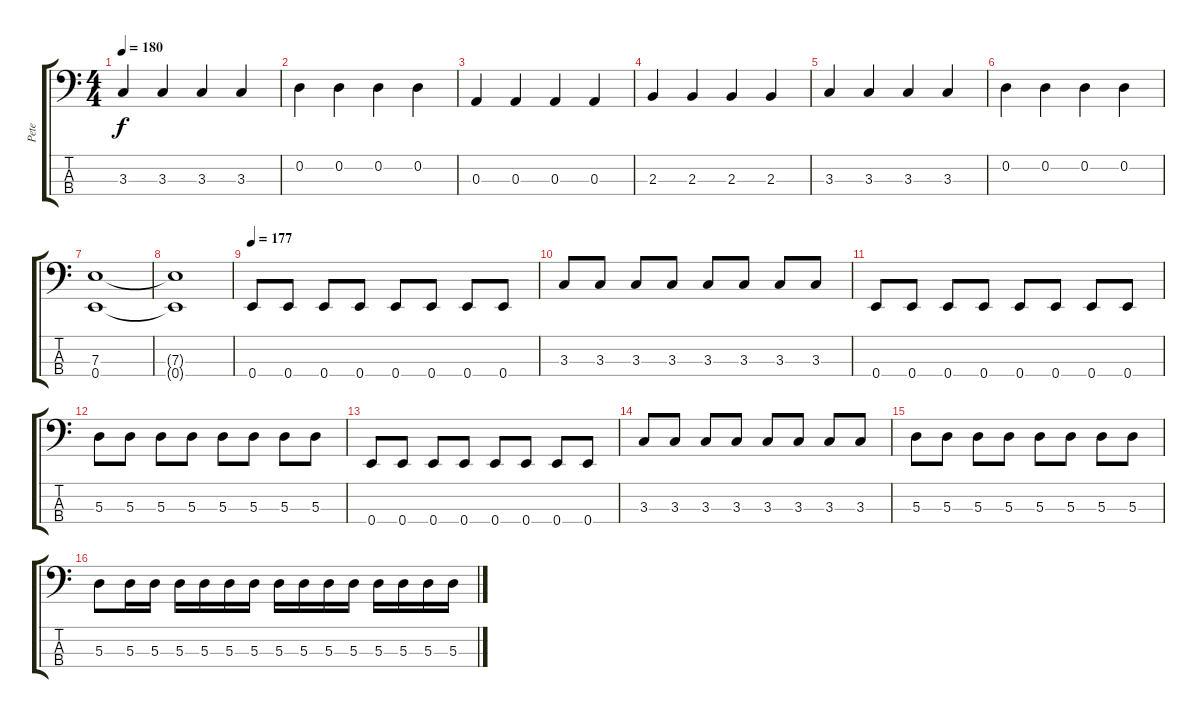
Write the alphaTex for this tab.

\track ("Pete" "Pete") {instrument electricbasspick}
\staff {score tabs}
\tuning (G2 D2 A1 E1) {hide}
\ts (4 4)
\tempo 180
\clef f4
\ks c
3.3.4{dy f} 3.3.4 3.3.4 3.3.4 |
0.2.4 0.2.4 0.2.4 0.2.4 |
0.3.4 0.3.4 0.3.4 0.3.4 |
2.3.4 2.3.4 2.3.4 2.3.4 |
3.3.4 3.3.4 3.3.4 3.3.4 |
0.2.4 0.2.4 0.2.4 0.2.4 |
(7.3 0.4).1 |
(7.3{t} 0.4{t}).1 |
\tempo 177
0.4.8 0.4.8 0.4.8 0.4.8 0.4.8 0.4.8 0.4.8 0.4.8 |
3.3.8 3.3.8 3.3.8 3.3.8 3.3.8 3.3.8 3.3.8 3.3.8 |
0.4.8 0.4.8 0.4.8 0.4.8 0.4.8 0.4.8 0.4.8 0.4.8 |
5.3.8 5.3.8 5.3.8 5.3.8 5.3.8 5.3.8 5.3.8 5.3.8 |
0.4.8 0.4.8 0.4.8 0.4.8 0.4.8 0.4.8 0.4.8 0.4.8 |
3.3.8 3.3.8 3.3.8 3.3.8 3.3.8 3.3.8 3.3.8 3.3.8 |
5.3.8 5.3.8 5.3.8 5.3.8 5.3.8 5.3.8 5.3.8 5.3.8 |
5.3.8 5.3.16 5.3.16 5.3.16 5.3.16 5.3.16 5.3.16 5.3.16 5.3.16 5.3.16 5.3.16 5.3.16 5.3.16 5.3.16 5.3.16
